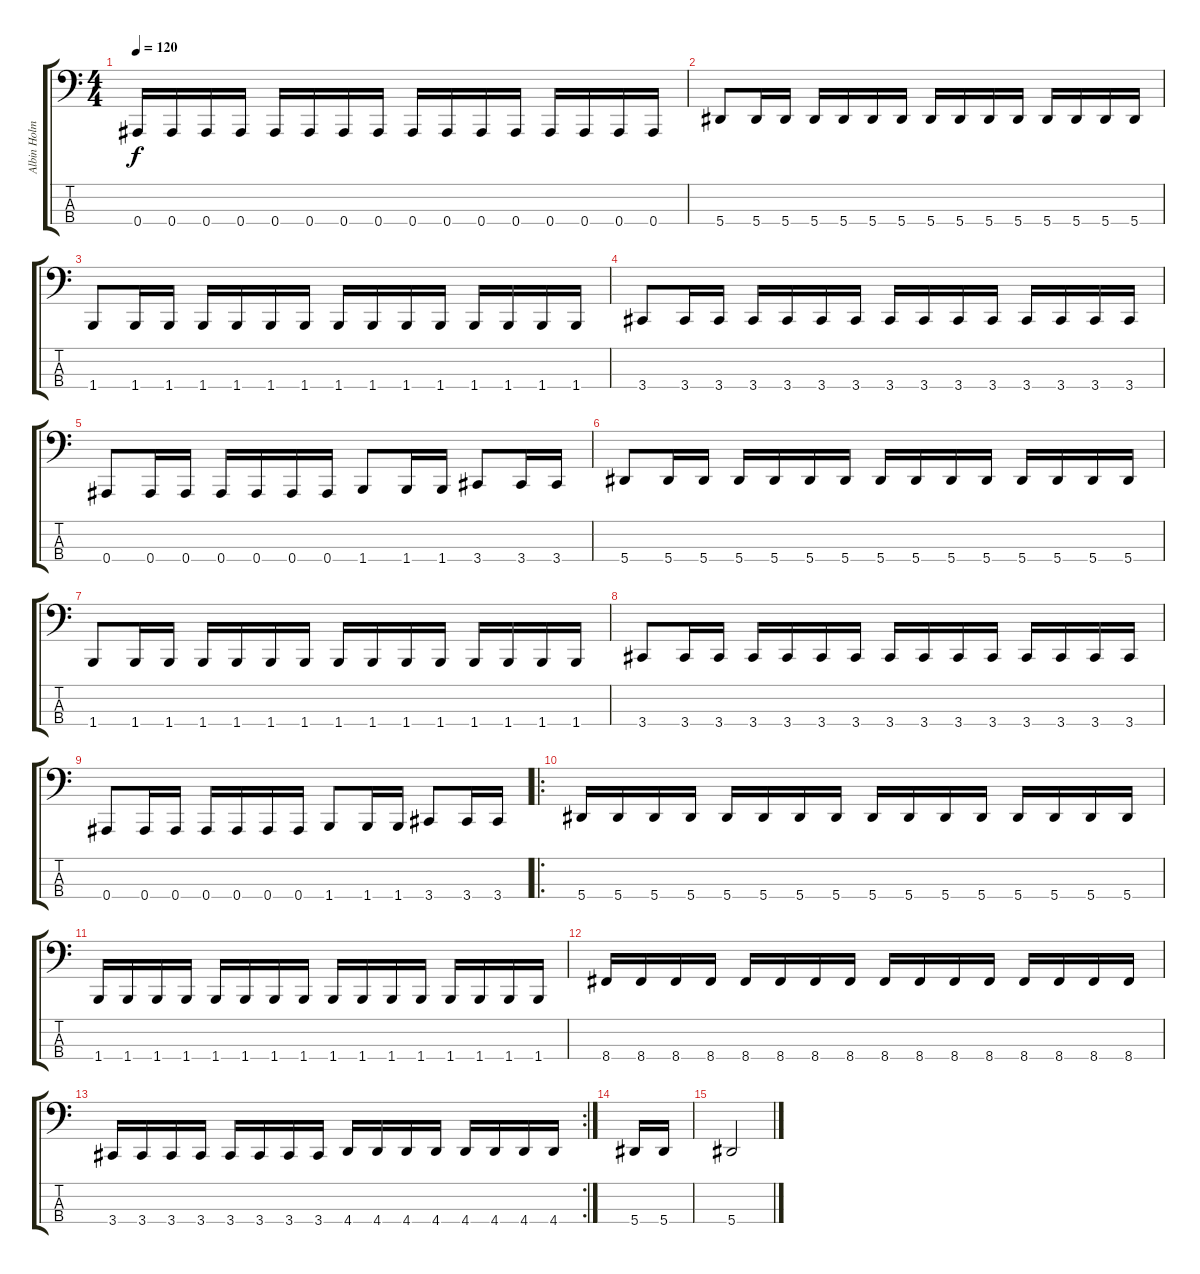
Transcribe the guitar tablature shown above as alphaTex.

\track ("Albin Holmström" "Albin Holm") {instrument electricbassfinger}
\staff {score tabs}
\tuning (Eb2 Bb1 F1 Bb0) {hide}
\ts (4 4)
\tempo 120
\clef f4
\ks c
0.4.16{dy f} 0.4.16 0.4.16 0.4.16 0.4.16 0.4.16 0.4.16 0.4.16 0.4.16 0.4.16 0.4.16 0.4.16 0.4.16 0.4.16 0.4.16 0.4.16 |
5.4.8 5.4.16 5.4.16 5.4.16 5.4.16 5.4.16 5.4.16 5.4.16 5.4.16 5.4.16 5.4.16 5.4.16 5.4.16 5.4.16 5.4.16 |
1.4.8 1.4.16 1.4.16 1.4.16 1.4.16 1.4.16 1.4.16 1.4.16 1.4.16 1.4.16 1.4.16 1.4.16 1.4.16 1.4.16 1.4.16 |
3.4.8 3.4.16 3.4.16 3.4.16 3.4.16 3.4.16 3.4.16 3.4.16 3.4.16 3.4.16 3.4.16 3.4.16 3.4.16 3.4.16 3.4.16 |
0.4.8 0.4.16 0.4.16 0.4.16 0.4.16 0.4.16 0.4.16 1.4.8 1.4.16 1.4.16 3.4.8 3.4.16 3.4.16 |
5.4.8 5.4.16 5.4.16 5.4.16 5.4.16 5.4.16 5.4.16 5.4.16 5.4.16 5.4.16 5.4.16 5.4.16 5.4.16 5.4.16 5.4.16 |
1.4.8 1.4.16 1.4.16 1.4.16 1.4.16 1.4.16 1.4.16 1.4.16 1.4.16 1.4.16 1.4.16 1.4.16 1.4.16 1.4.16 1.4.16 |
3.4.8 3.4.16 3.4.16 3.4.16 3.4.16 3.4.16 3.4.16 3.4.16 3.4.16 3.4.16 3.4.16 3.4.16 3.4.16 3.4.16 3.4.16 |
0.4.8 0.4.16 0.4.16 0.4.16 0.4.16 0.4.16 0.4.16 1.4.8 1.4.16 1.4.16 3.4.8 3.4.16 3.4.16 |
\ro
5.4.16 5.4.16 5.4.16 5.4.16 5.4.16 5.4.16 5.4.16 5.4.16 5.4.16 5.4.16 5.4.16 5.4.16 5.4.16 5.4.16 5.4.16 5.4.16 |
1.4.16 1.4.16 1.4.16 1.4.16 1.4.16 1.4.16 1.4.16 1.4.16 1.4.16 1.4.16 1.4.16 1.4.16 1.4.16 1.4.16 1.4.16 1.4.16 |
8.4.16 8.4.16 8.4.16 8.4.16 8.4.16 8.4.16 8.4.16 8.4.16 8.4.16 8.4.16 8.4.16 8.4.16 8.4.16 8.4.16 8.4.16 8.4.16 |
\rc 2
3.4.16 3.4.16 3.4.16 3.4.16 3.4.16 3.4.16 3.4.16 3.4.16 4.4.16 4.4.16 4.4.16 4.4.16 4.4.16 4.4.16 4.4.16 4.4.16 |
5.4.16 5.4.16 |
5.4.2
